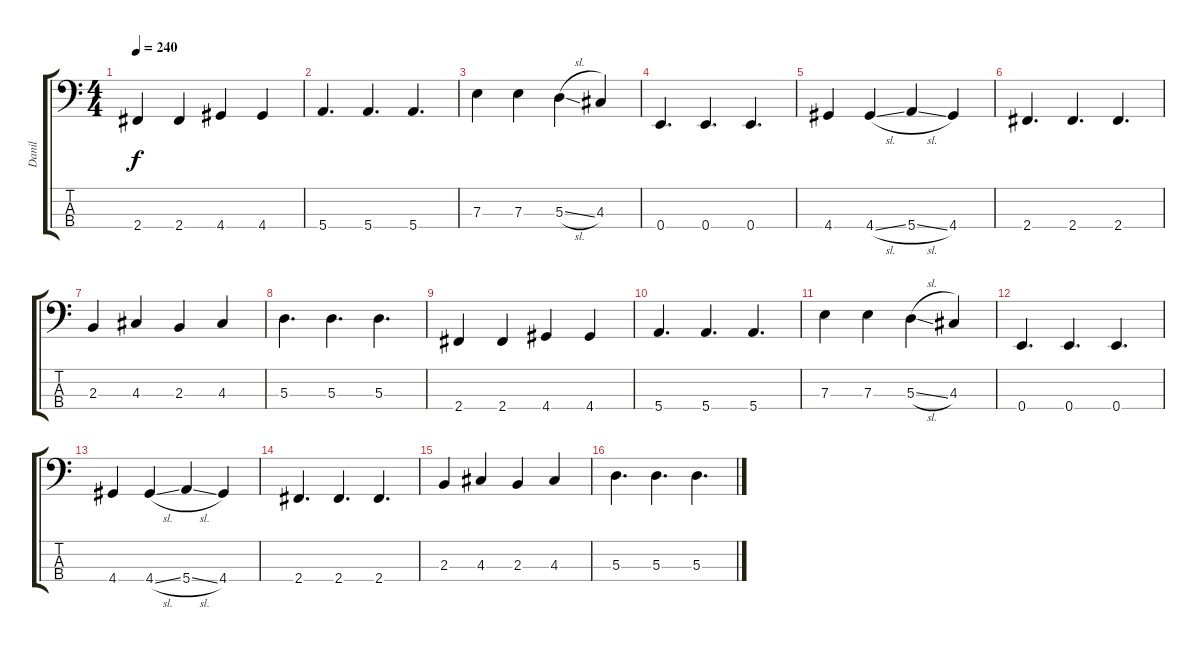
\track ("Danil" "Danil") {instrument electricbasspick}
\staff {score tabs}
\tuning (G2 D2 A1 E1) {hide}
\ts (4 4)
\tempo 240
\clef f4
\ks c
2.4.4{dy f} 2.4.4 4.4.4 4.4.4 |
5.4.4{d} 5.4.4{d} 5.4.4{d} |
7.3.4 7.3.4 5.3{sl}.4 4.3.4 |
0.4.4{d} 0.4.4{d} 0.4.4{d} |
4.4.4 4.4{sl}.4 5.4{sl}.4 4.4.4 |
2.4.4{d} 2.4.4{d} 2.4.4{d} |
2.3.4 4.3.4 2.3.4 4.3.4 |
5.3.4{d} 5.3.4{d} 5.3.4{d} |
2.4.4 2.4.4 4.4.4 4.4.4 |
5.4.4{d} 5.4.4{d} 5.4.4{d} |
7.3.4 7.3.4 5.3{sl}.4 4.3.4 |
0.4.4{d} 0.4.4{d} 0.4.4{d} |
4.4.4 4.4{sl}.4 5.4{sl}.4 4.4.4 |
2.4.4{d} 2.4.4{d} 2.4.4{d} |
2.3.4 4.3.4 2.3.4 4.3.4 |
5.3.4{d} 5.3.4{d} 5.3.4{d}
